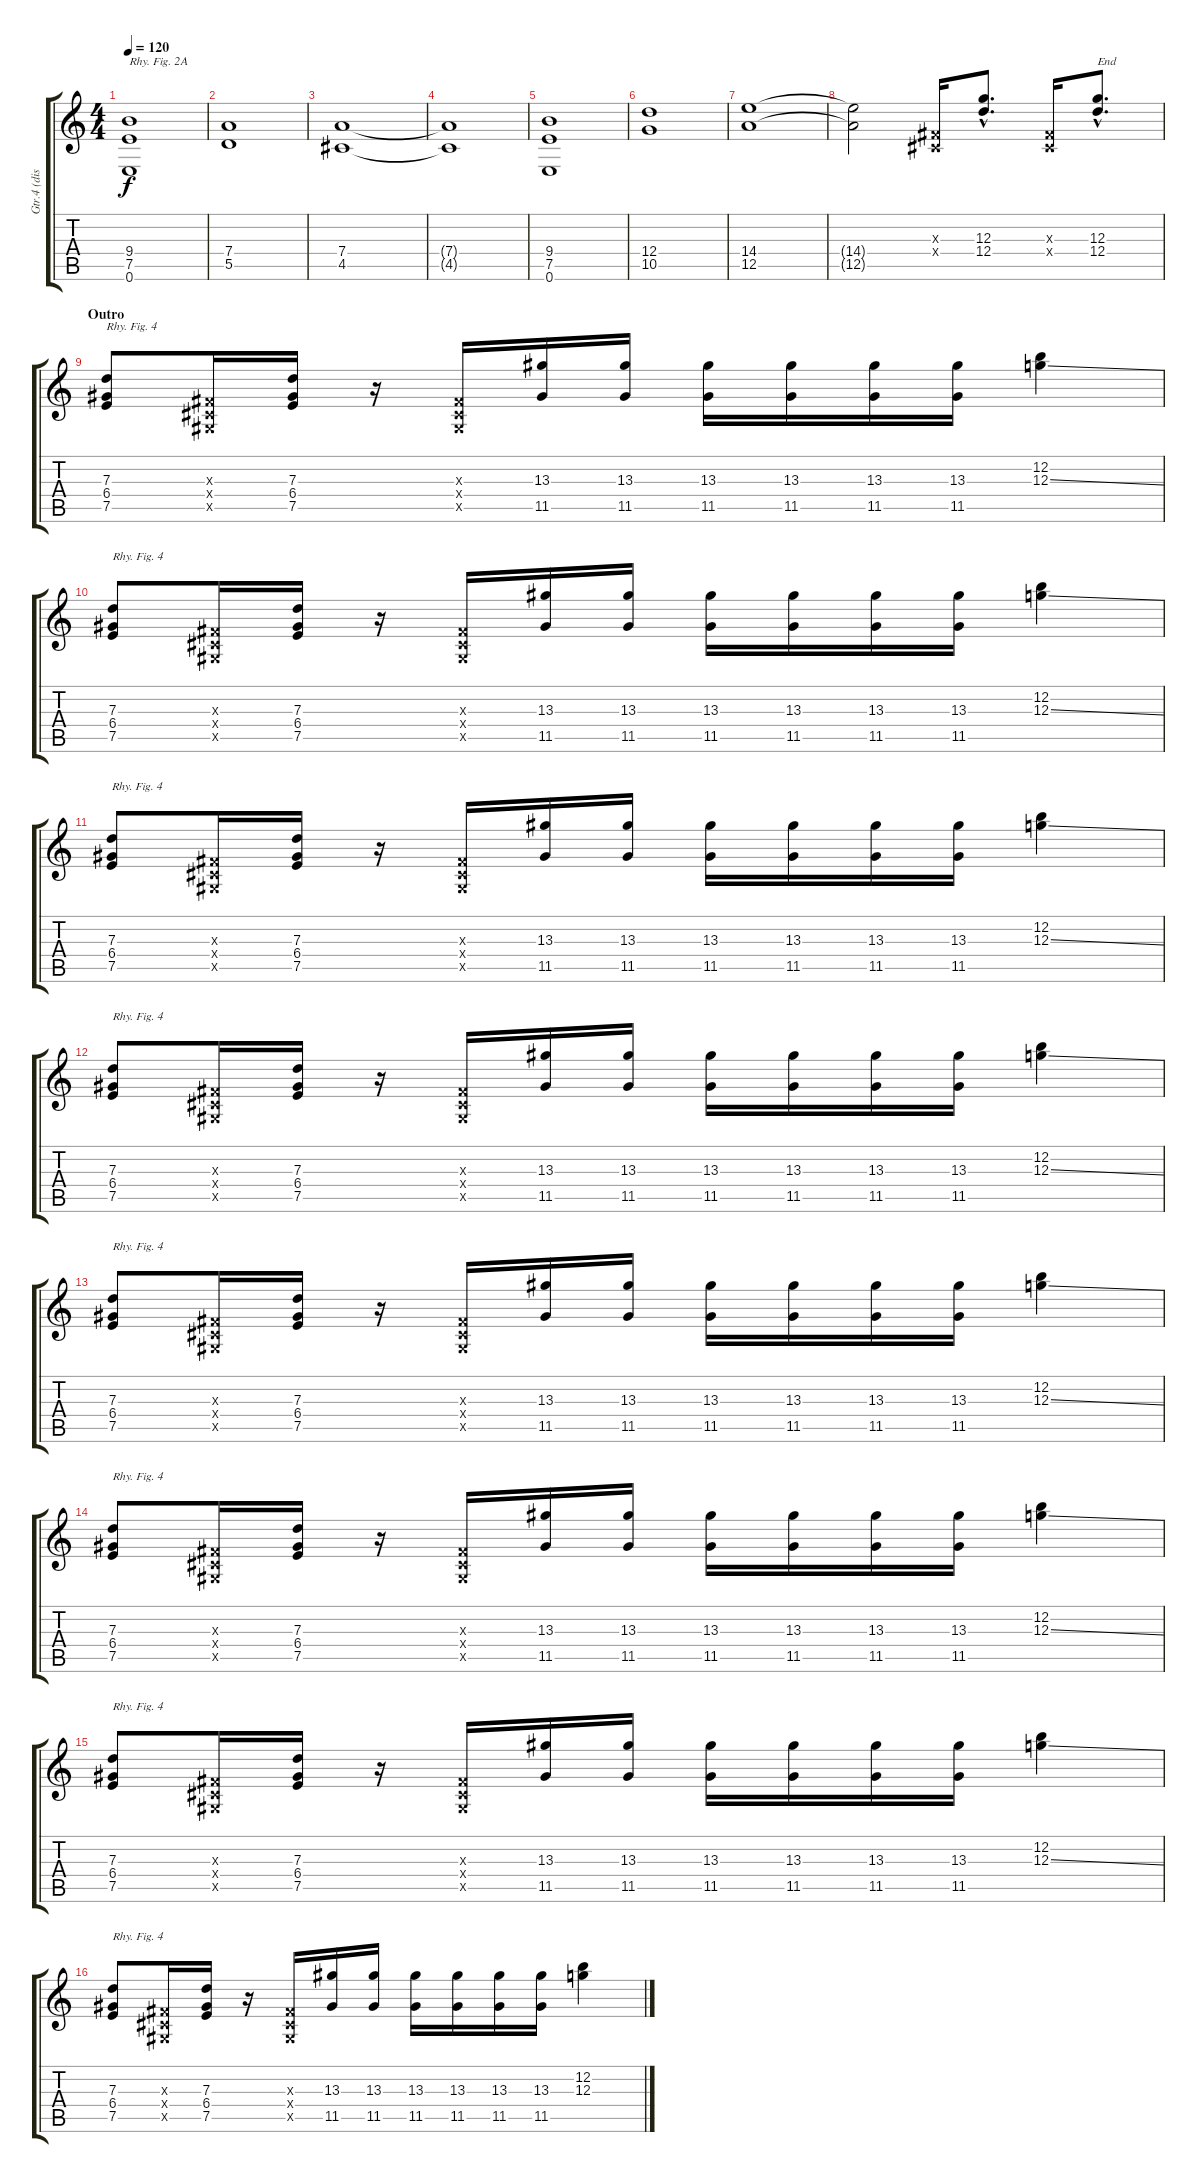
\track ("Gtr.4 (dist.)" "Gtr.4 (dis") {instrument distortionguitar}
\staff {score tabs}
\tuning (E4 B3 G3 D3 A2 E2) {hide}
\ts (4 4)
\tempo 120
\clef g2
\ks c
(9.4 7.5 0.6).1{txt "Rhy. Fig. 2A" dy f} |
(7.4 5.5).1 |
(7.4 4.5).1 |
(7.4{t} 4.5{t}).1 |
(9.4 7.5 0.6).1 |
(12.4 10.5).1 |
(14.4 12.5).1 |
(14.4{t} 12.5{t}).2 (-1.3{x} -1.4{x}).16 (12.3{hac} 12.4{hac}).8{d} (-1.3{x} -1.4{x}).16 (12.3{hac} 12.4{hac}).8{d txt "End"} |
\section ("" "Outro")
(7.3 6.4 7.5).8{txt "Rhy. Fig. 4"} (-1.3{x} -1.4{x} -1.5{x}).16 (7.3 6.4 7.5).16 r.16 (-1.3{x} -1.4{x} -1.5{x}).16 (13.3 11.5).16 (13.3 11.5).16 (13.3 11.5).16 (13.3 11.5).16 (13.3 11.5).16 (13.3 11.5).16 (12.2 12.3{ss}).4 |
(7.3 6.4 7.5).8{txt "Rhy. Fig. 4"} (-1.3{x} -1.4{x} -1.5{x}).16 (7.3 6.4 7.5).16 r.16 (-1.3{x} -1.4{x} -1.5{x}).16 (13.3 11.5).16 (13.3 11.5).16 (13.3 11.5).16 (13.3 11.5).16 (13.3 11.5).16 (13.3 11.5).16 (12.2 12.3{ss}).4 |
(7.3 6.4 7.5).8{txt "Rhy. Fig. 4"} (-1.3{x} -1.4{x} -1.5{x}).16 (7.3 6.4 7.5).16 r.16 (-1.3{x} -1.4{x} -1.5{x}).16 (13.3 11.5).16 (13.3 11.5).16 (13.3 11.5).16 (13.3 11.5).16 (13.3 11.5).16 (13.3 11.5).16 (12.2 12.3{ss}).4 |
(7.3 6.4 7.5).8{txt "Rhy. Fig. 4"} (-1.3{x} -1.4{x} -1.5{x}).16 (7.3 6.4 7.5).16 r.16 (-1.3{x} -1.4{x} -1.5{x}).16 (13.3 11.5).16 (13.3 11.5).16 (13.3 11.5).16 (13.3 11.5).16 (13.3 11.5).16 (13.3 11.5).16 (12.2 12.3{ss}).4 |
(7.3 6.4 7.5).8{txt "Rhy. Fig. 4"} (-1.3{x} -1.4{x} -1.5{x}).16 (7.3 6.4 7.5).16 r.16 (-1.3{x} -1.4{x} -1.5{x}).16 (13.3 11.5).16 (13.3 11.5).16 (13.3 11.5).16 (13.3 11.5).16 (13.3 11.5).16 (13.3 11.5).16 (12.2 12.3{ss}).4 |
(7.3 6.4 7.5).8{txt "Rhy. Fig. 4"} (-1.3{x} -1.4{x} -1.5{x}).16 (7.3 6.4 7.5).16 r.16 (-1.3{x} -1.4{x} -1.5{x}).16 (13.3 11.5).16 (13.3 11.5).16 (13.3 11.5).16 (13.3 11.5).16 (13.3 11.5).16 (13.3 11.5).16 (12.2 12.3{ss}).4 |
(7.3 6.4 7.5).8{txt "Rhy. Fig. 4"} (-1.3{x} -1.4{x} -1.5{x}).16 (7.3 6.4 7.5).16 r.16 (-1.3{x} -1.4{x} -1.5{x}).16 (13.3 11.5).16 (13.3 11.5).16 (13.3 11.5).16 (13.3 11.5).16 (13.3 11.5).16 (13.3 11.5).16 (12.2 12.3{ss}).4 |
(7.3 6.4 7.5).8{txt "Rhy. Fig. 4"} (-1.3{x} -1.4{x} -1.5{x}).16 (7.3 6.4 7.5).16 r.16 (-1.3{x} -1.4{x} -1.5{x}).16 (13.3 11.5).16 (13.3 11.5).16 (13.3 11.5).16 (13.3 11.5).16 (13.3 11.5).16 (13.3 11.5).16 (12.2 12.3{ss}).4
